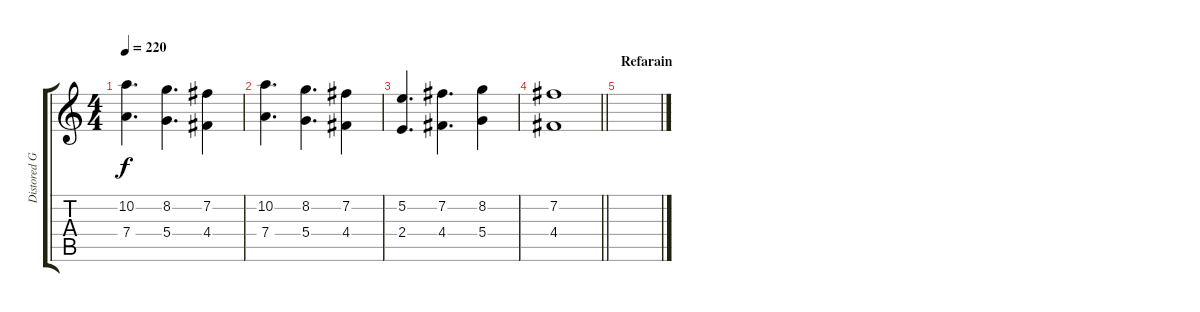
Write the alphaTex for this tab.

\track ("Distored Guitar" "Distored G") {instrument distortionguitar}
\staff {score tabs}
\tuning (E4 B3 G3 D3 A2 E2) {hide}
\ts (4 4)
\tempo 220
\clef g2
\ks c
(10.2 7.4).4{d dy f} (8.2 5.4).4{d} (7.2 4.4).4 |
(10.2 7.4).4{d} (8.2 5.4).4{d} (7.2 4.4).4 |
(5.2 2.4).4{d} (7.2 4.4).4{d} (8.2 5.4).4 |
\barLineRight lightlight
(7.2 4.4).1 |
\section ("" "Refarain")
